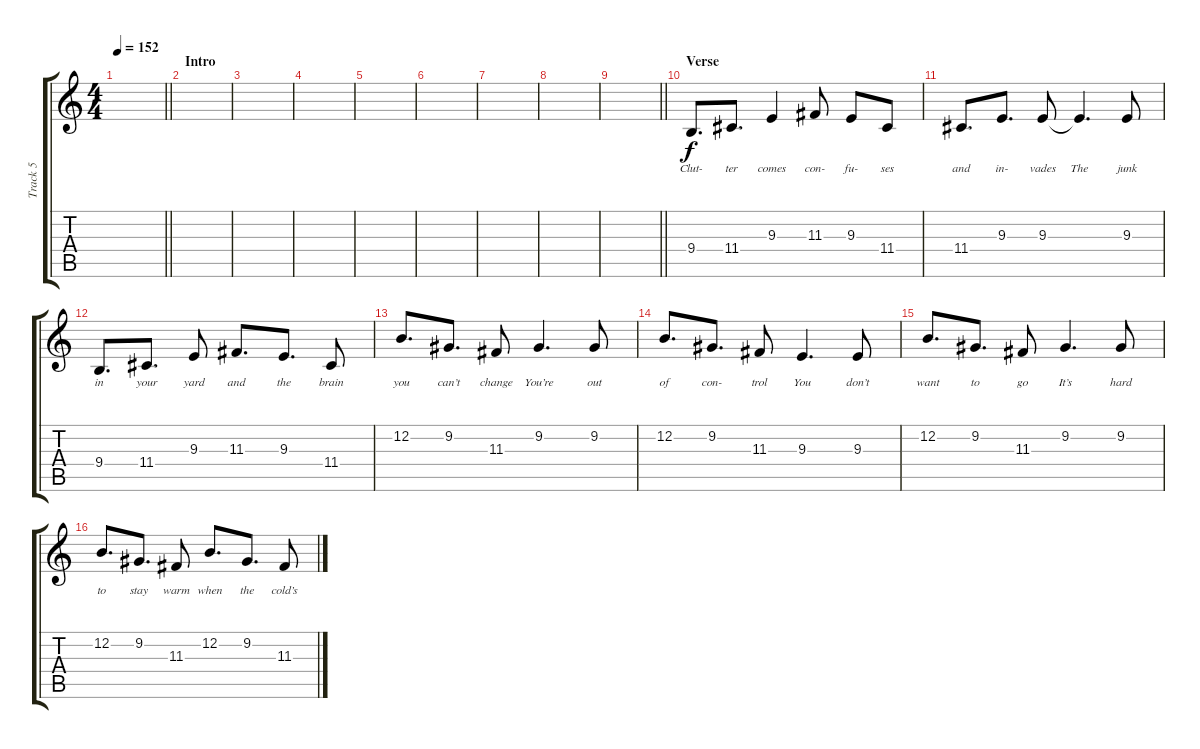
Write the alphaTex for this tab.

\track ("Track 5" "Track 5") {instrument bassoon}
\staff {score tabs}
\tuning (E4 B3 G3 D3 A2 E2) {hide}
\ts (4 4)
\tempo 152
\clef g2
\barLineRight lightlight
\ks c
|
\section ("" "Intro")
|
|
|
|
|
|
|
\barLineRight lightlight
|
\section ("" "Verse")
9.4.8{d lyrics (0 "Clut-") lyrics (1 "") lyrics (2 "") lyrics (3 "") lyrics (4 "")} 11.4.8{d lyrics (0 "ter") lyrics (1 "") lyrics (2 "") lyrics (3 "") lyrics (4 "")} 9.3.4{lyrics (0 "comes") lyrics (1 "") lyrics (2 "") lyrics (3 "") lyrics (4 "")} 11.3.8{lyrics (0 "con-") lyrics (1 "") lyrics (2 "") lyrics (3 "") lyrics (4 "")} 9.3.8{lyrics (0 "fu-") lyrics (1 "") lyrics (2 "") lyrics (3 "") lyrics (4 "")} 11.4.8{lyrics (0 "ses") lyrics (1 "") lyrics (2 "") lyrics (3 "") lyrics (4 "")} |
11.4.8{d lyrics (0 "and") lyrics (1 "") lyrics (2 "") lyrics (3 "") lyrics (4 "")} 9.3.8{d lyrics (0 "in-") lyrics (1 "") lyrics (2 "") lyrics (3 "") lyrics (4 "")} 9.3.8{lyrics (0 "vades") lyrics (1 "") lyrics (2 "") lyrics (3 "") lyrics (4 "")} 9.3{t}.4{d lyrics (0 "The") lyrics (1 "") lyrics (2 "") lyrics (3 "") lyrics (4 "")} 9.3.8{lyrics (0 "junk") lyrics (1 "") lyrics (2 "") lyrics (3 "") lyrics (4 "")} |
9.4.8{d lyrics (0 "in") lyrics (1 "") lyrics (2 "") lyrics (3 "") lyrics (4 "")} 11.4.8{d lyrics (0 "your") lyrics (1 "") lyrics (2 "") lyrics (3 "") lyrics (4 "")} 9.3.8{lyrics (0 "yard") lyrics (1 "") lyrics (2 "") lyrics (3 "") lyrics (4 "")} 11.3.8{d lyrics (0 "and") lyrics (1 "") lyrics (2 "") lyrics (3 "") lyrics (4 "")} 9.3.8{d lyrics (0 "the") lyrics (1 "") lyrics (2 "") lyrics (3 "") lyrics (4 "")} 11.4.8{lyrics (0 "brain") lyrics (1 "") lyrics (2 "") lyrics (3 "") lyrics (4 "")} |
12.2.8{d lyrics (0 "you") lyrics (1 "") lyrics (2 "") lyrics (3 "") lyrics (4 "")} 9.2.8{d lyrics (0 "can’t") lyrics (1 "") lyrics (2 "") lyrics (3 "") lyrics (4 "")} 11.3.8{lyrics (0 "change") lyrics (1 "") lyrics (2 "") lyrics (3 "") lyrics (4 "")} 9.2.4{d lyrics (0 "You’re") lyrics (1 "") lyrics (2 "") lyrics (3 "") lyrics (4 "")} 9.2.8{lyrics (0 "out") lyrics (1 "") lyrics (2 "") lyrics (3 "") lyrics (4 "")} |
12.2.8{d lyrics (0 "of") lyrics (1 "") lyrics (2 "") lyrics (3 "") lyrics (4 "")} 9.2.8{d lyrics (0 "con-") lyrics (1 "") lyrics (2 "") lyrics (3 "") lyrics (4 "")} 11.3.8{lyrics (0 "trol") lyrics (1 "") lyrics (2 "") lyrics (3 "") lyrics (4 "")} 9.3.4{d lyrics (0 "You") lyrics (1 "") lyrics (2 "") lyrics (3 "") lyrics (4 "")} 9.3.8{lyrics (0 "don’t") lyrics (1 "") lyrics (2 "") lyrics (3 "") lyrics (4 "")} |
12.2.8{d lyrics (0 "want") lyrics (1 "") lyrics (2 "") lyrics (3 "") lyrics (4 "")} 9.2.8{d lyrics (0 "to") lyrics (1 "") lyrics (2 "") lyrics (3 "") lyrics (4 "")} 11.3.8{lyrics (0 "go") lyrics (1 "") lyrics (2 "") lyrics (3 "") lyrics (4 "")} 9.2.4{d lyrics (0 "It’s") lyrics (1 "") lyrics (2 "") lyrics (3 "") lyrics (4 "")} 9.2.8{lyrics (0 "hard") lyrics (1 "") lyrics (2 "") lyrics (3 "") lyrics (4 "")} |
12.2.8{d lyrics (0 "to") lyrics (1 "") lyrics (2 "") lyrics (3 "") lyrics (4 "")} 9.2.8{d lyrics (0 "stay") lyrics (1 "") lyrics (2 "") lyrics (3 "") lyrics (4 "")} 11.3.8{lyrics (0 "warm") lyrics (1 "") lyrics (2 "") lyrics (3 "") lyrics (4 "")} 12.2.8{d lyrics (0 "when") lyrics (1 "") lyrics (2 "") lyrics (3 "") lyrics (4 "")} 9.2.8{d lyrics (0 "the") lyrics (1 "") lyrics (2 "") lyrics (3 "") lyrics (4 "")} 11.3.8{lyrics (0 "cold’s") lyrics (1 "") lyrics (2 "") lyrics (3 "") lyrics (4 "")}
